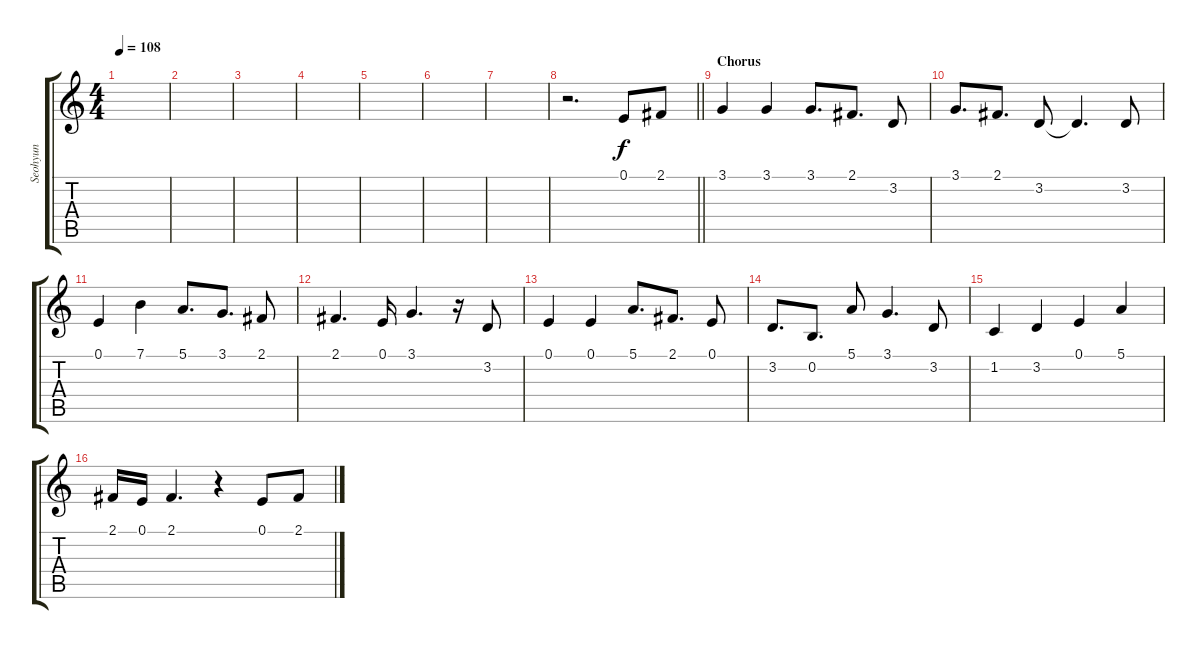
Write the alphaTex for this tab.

\track ("Seohyun" "Seohyun") {instrument piccolo}
\staff {score tabs}
\tuning (E4 B3 G3 D3 A2 E2) {hide}
\ts (4 4)
\tempo 108
\clef g2
\ks c
|
|
|
|
|
|
|
\barLineRight lightlight
r.2{d} 0.1.8 2.1.8 |
\section ("" "Chorus")
3.1.4 3.1.4 3.1.8{d} 2.1.8{d} 3.2.8 |
3.1.8{d} 2.1.8{d} 3.2.8 3.2{t}.4{d} 3.2.8 |
0.1.4 7.1.4 5.1.8{d} 3.1.8{d} 2.1.8 |
2.1.4{d} 0.1.16 3.1.4{d} r.16 3.2.8 |
0.1.4 0.1.4 5.1.8{d} 2.1.8{d} 0.1.8 |
3.2.8{d} 0.2.8{d} 5.1.8 3.1.4{d} 3.2.8 |
1.2.4 3.2.4 0.1.4 5.1.4 |
2.1.16 0.1.16 2.1.4{d} r.4 0.1.8 2.1.8
